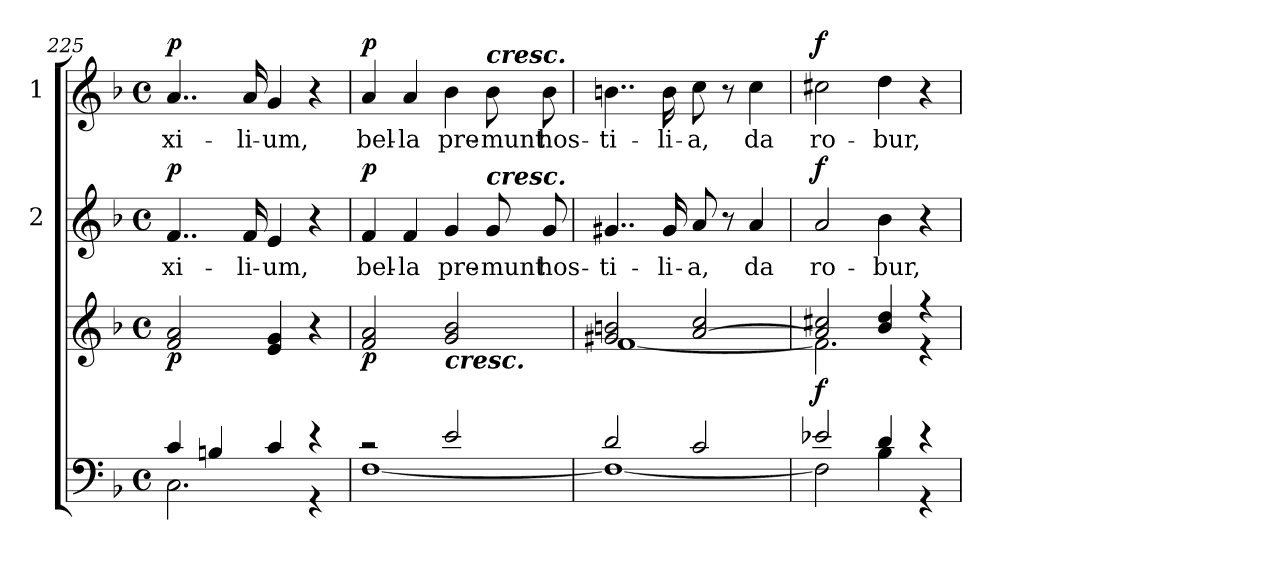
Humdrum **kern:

**kern	**kern	**dynam	**kern	**text	**dynam	**kern	**text	**dynam
*part3	*part3	*part3	*part2	*part2	*part2	*part1	*part1	*part1
*staff4	*staff3	*staff3/4	*staff2	*staff2	*staff2	*staff1	*staff1	*staff1
*	*	*	*I"2	*	*	*I"1	*	*
*clefF4	*clefG2	*	*clefG2	*	*	*clefG2	*	*
*k[b-]	*k[b-]	*	*k[b-]	*	*	*k[b-]	*	*
*F:	*F:	*	*F:	*	*	*F:	*	*
*M4/4	*M4/4	*	*M4/4	*	*	*M4/4	*	*
*met(c)	*met(c)	*	*met(c)	*	*	*met(c)	*	*
=225	=225	=225	=225	=225	=225	=225	=225	=225
*^	*	*	*	*	*	*	*	*
!	!	!	!LO:DY:b	!	!LO:LY:b	!LO:DY:a	!	!LO:LY:b	!LO:DY:a
4c/	2.C\	2f/ 2a/	p	4..f/	-xi-	p	4..a/	-xi-	p
4Bn/	.	.	.	.	.	.	.	.	.
!	!	!	!	!	!LO:LY:b	!	!	!LO:LY:b	!
.	.	.	.	16f/	-li-	.	16a/	-li-	.
!	!	!	!	!	!LO:LY:b	!	!	!LO:LY:b	!
4c/	.	4e/ 4g/	.	4e/	-um,	.	4g/	-um,	.
4r	4r	4r	.	4r	.	.	4r	.	.
=226	=226	=226	=226	=226	=226	=226	=226	=226	=226
!	!	!	!LO:DY:b	!	!LO:LY:b	!LO:DY:a	!	!LO:LY:b	!LO:DY:a
2rc	[<1F	2f/ 2a/	p	4f/	bel-	p	4a/	bel-	p
!	!	!	!	!	!LO:LY:b	!	!	!LO:LY:b	!
.	.	.	.	4f/	-la	.	4a/	-la	.
!	!	!LO:TX:b:Bi:t=cresc.	!	!	!	!	!	!	!
!	!	!	!	!	!LO:LY:b	!	!	!LO:LY:b	!
2e/	.	2g/ 2b-/	.	4g/	pre-	.	4b-\	pre-	.
!	!	!	!	!	!	!	!LO:TX:a:Bi:t=cresc.	!	!
!	!	!	!	!LO:TX:a:Bi:t=cresc.	!	!	!	!	!
!	!	!	!	!	!LO:LY:b	!	!	!LO:LY:b	!
.	.	.	.	8g/	-munt	.	8b-\	-munt	.
!	!	!	!	!	!LO:LY:b	!	!	!LO:LY:b	!
.	.	.	.	8g/	hos-	.	8b-\	hos-	.
=227	=227	=227	=227	=227	=227	=227	=227	=227	=227
*	*	*^	*	*	*	*	*	*	*
!	!	!	!	!	!	!LO:LY:b	!	!	!LO:LY:b	!
2d/	1F_	2g#X/ 2bn/	[<1f	.	4..g#X/	-ti-	.	4..bn\	-ti-	.
!	!	!	!	!	!	!LO:LY:b	!	!	!LO:LY:b	!
.	.	.	.	.	16g#/	-li-	.	16b\	-li-	.
!	!	!	!	!	!	!LO:LY:b	!	!	!LO:LY:b	!
2c/	.	[<2a/ 2cc/	.	.	8a/	-a,	.	8cc\	-a,	.
.	.	.	.	.	8r	.	.	8r	.	.
!	!	!	!	!	!	!LO:LY:b	!	!	!LO:LY:b	!
.	.	.	.	.	4a/	da	.	4cc\	da	.
!!LO:LB:g=z
=228	=228	=228	=228	=228	=228	=228	=228	=228	=228	=228
!	!	!	!	!LO:DY:b	!	!LO:LY:b	!LO:DY:a	!	!LO:LY:b	!LO:DY:a
2e-X/	2F\]	2a/] 2cc#X/	2.f\]	f	2a/	ro-	f	2cc#X\	ro-	f
!	!	!	!	!	!	!LO:LY:b	!	!	!LO:LY:b	!
4d/	4B-\	4b-/ 4dd/	.	.	4b-\	-bur,	.	4dd\	-bur,	.
4r	4r	4r	4r	.	4r	.	.	4r	.	.
*v	*v	*	*	*	*	*	*	*	*	*
*	*v	*v	*	*	*	*	*	*	*
=	=	=	=	=	=	=	=	=
*-	*-	*-	*-	*-	*-	*-	*-	*-
